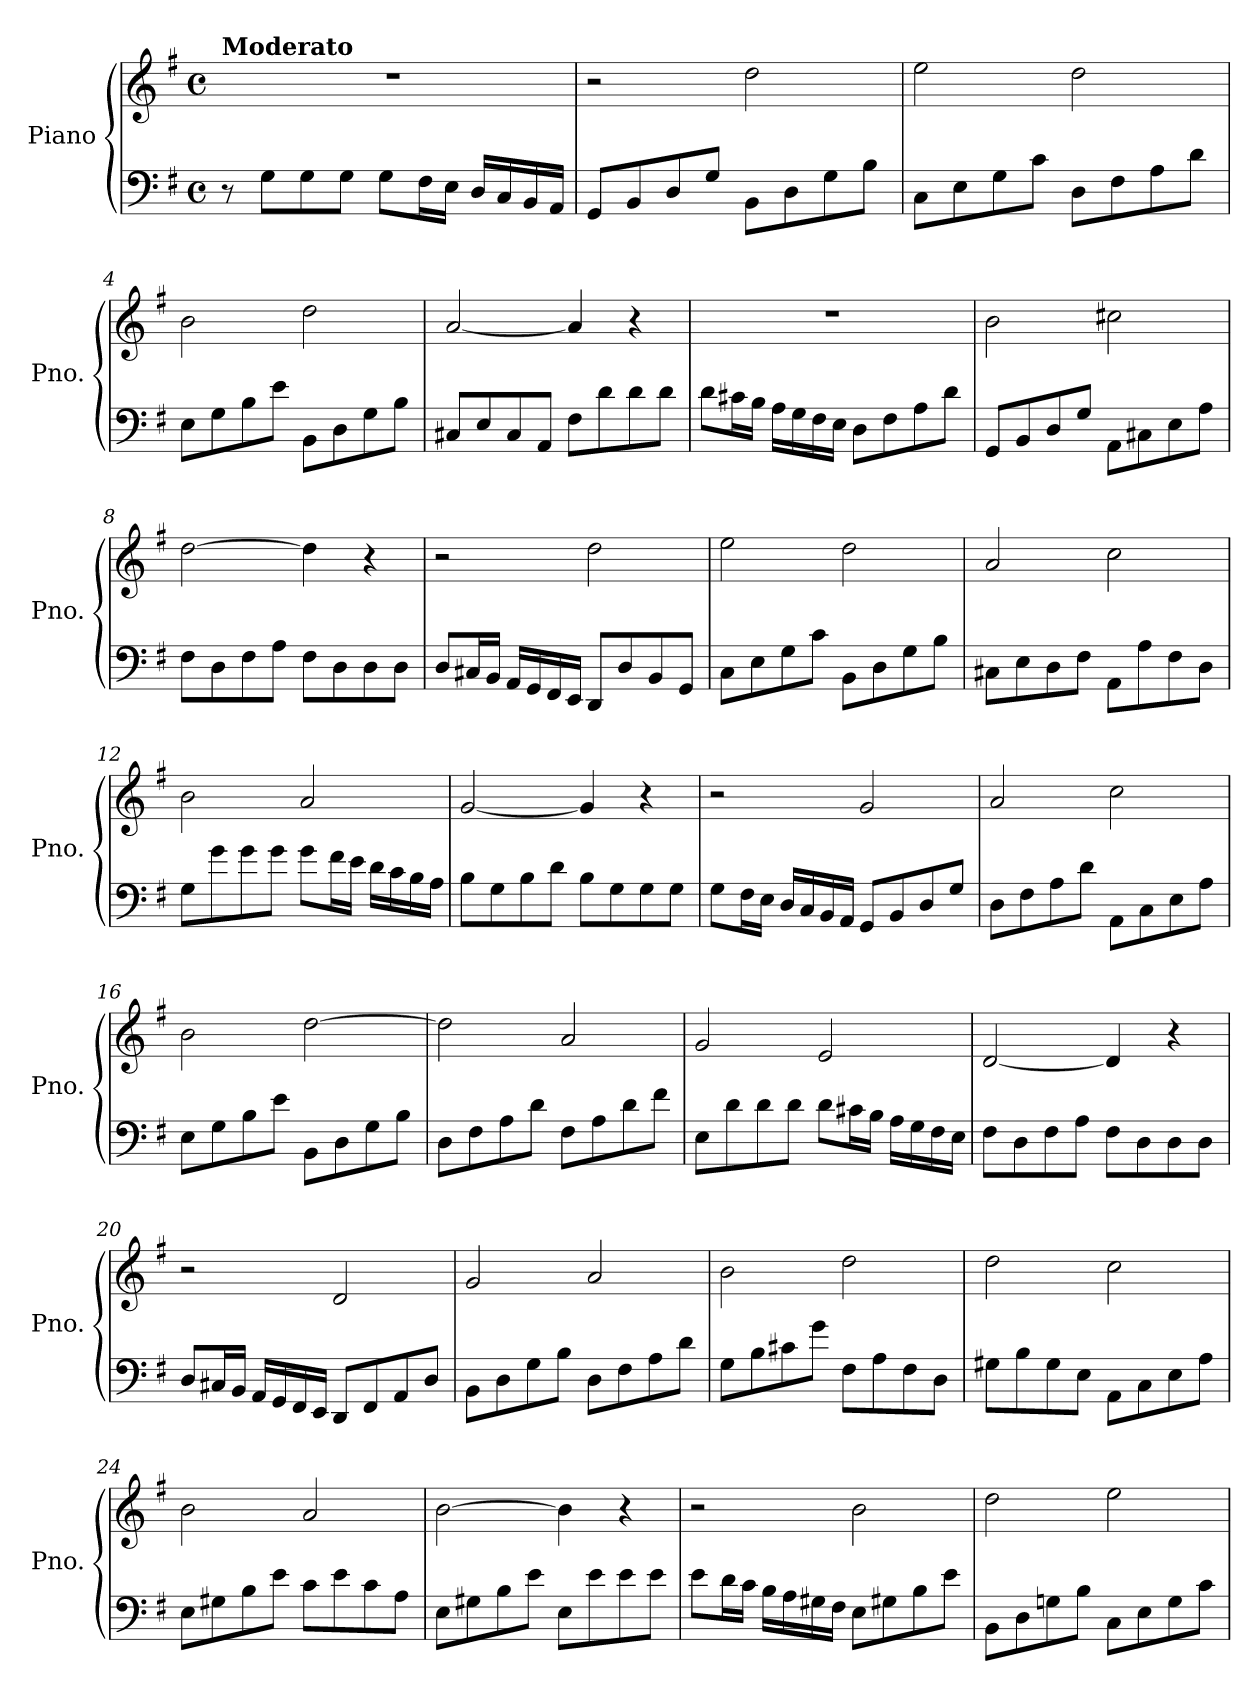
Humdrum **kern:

**kern	**kern
*part1	*part1
*staff2	*staff1
*I"Piano	*
*I'Pno.	*
*clefF4	*clefG2
*k[f#]	*k[f#]
*M4/4	*M4/4
*met(c)	*met(c)
=1	=1
!	!LO:TX:a:B:t=Moderato
8r	1r
8G\L	.
8G\	.
8G\J	.
8G\L	.
16F#\L	.
16E\JJ	.
16D/LL	.
16C/	.
16BB/	.
16AA/JJ	.
=2	=2
8GG/L	2r
8BB/	.
8D/	.
8G/J	.
8BB\L	2dd\
8D\	.
8G\	.
8B\J	.
=3	=3
8C\L	2ee\
8E\	.
8G\	.
8c\J	.
8D\L	2dd\
8F#\	.
8A\	.
8d\J	.
=4	=4
8E\L	2b\
8G\	.
8B\	.
8e\J	.
8BB\L	2dd\
8D\	.
8G\	.
8B\J	.
=5	=5
8C#X/L	[2a/
8E/	.
8C#/	.
8AA/J	.
8F#\L	4a/]
8d\	.
8d\	4r
8d\J	.
!!LO:LB:g=z
=6	=6
8d\L	1r
16c#X\L	.
16B\JJ	.
16A\LL	.
16G\	.
16F#\	.
16E\JJ	.
8D\L	.
8F#\	.
8A\	.
8d\J	.
=7	=7
8GG/L	2b\
8BB/	.
8D/	.
8G/J	.
8AA\L	2cc#X\
8C#X\	.
8E\	.
8A\J	.
=8	=8
8F#\L	[2dd\
8D\	.
8F#\	.
8A\J	.
8F#\L	4dd\]
8D\	.
8D\	4r
8D\J	.
=9	=9
8D/L	2r
16C#X/L	.
16BB/JJ	.
16AA/LL	.
16GG/	.
16FF#/	.
16EE/JJ	.
8DD/L	2dd\
8D/	.
8BB/	.
8GG/J	.
!!LO:LB:g=z
=10	=10
8C\L	2ee\
8E\	.
8G\	.
8c\J	.
8BB\L	2dd\
8D\	.
8G\	.
8B\J	.
=11	=11
8C#X\L	2a/
8E\	.
8D\	.
8F#\J	.
8AA\L	2cc\
8A\	.
8F#\	.
8D\J	.
=12	=12
8G\L	2b\
8g\	.
8g\	.
8g\J	.
8g\L	2a/
16f#\L	.
16e\JJ	.
16d\LL	.
16c\	.
16B\	.
16A\JJ	.
=13	=13
8B\L	[2g/
8G\	.
8B\	.
8d\J	.
8B\L	4g/]
8G\	.
8G\	4r
8G\J	.
!!LO:LB:g=z
=14	=14
8G\L	2r
16F#\L	.
16E\JJ	.
16D/LL	.
16C/	.
16BB/	.
16AA/JJ	.
8GG/L	2g/
8BB/	.
8D/	.
8G/J	.
=15	=15
8D\L	2a/
8F#\	.
8A\	.
8d\J	.
8AA\L	2cc\
8C\	.
8E\	.
8A\J	.
=16	=16
8E\L	2b\
8G\	.
8B\	.
8e\J	.
8BB\L	[2dd\
8D\	.
8G\	.
8B\J	.
=17	=17
8D\L	2dd\]
8F#\	.
8A\	.
8d\J	.
8F#\L	2a/
8A\	.
8d\	.
8f#\J	.
!!LO:LB:g=z
=18	=18
8E\L	2g/
8d\	.
8d\	.
8d\J	.
8d\L	2e/
16c#X\L	.
16B\JJ	.
16A\LL	.
16G\	.
16F#\	.
16E\JJ	.
=19	=19
8F#\L	[2d/
8D\	.
8F#\	.
8A\J	.
8F#\L	4d/]
8D\	.
8D\	4r
8D\J	.
=20	=20
8D/L	2r
16C#X/L	.
16BB/JJ	.
16AA/LL	.
16GG/	.
16FF#/	.
16EE/JJ	.
8DD/L	2d/
8FF#/	.
8AA/	.
8D/J	.
=21	=21
8BB\L	2g/
8D\	.
8G\	.
8B\J	.
8D\L	2a/
8F#\	.
8A\	.
8d\J	.
!!LO:PB:g=z
=22	=22
8G\L	2b\
8B\	.
8c#X\	.
8g\J	.
8F#\L	2dd\
8A\	.
8F#\	.
8D\J	.
=23	=23
8G#X\L	2dd\
8B\	.
8G#\	.
8E\J	.
8AA\L	2cc\
8C\	.
8E\	.
8A\J	.
=24	=24
8E\L	2b\
8G#X\	.
8B\	.
8e\J	.
8c\L	2a/
8e\	.
8c\	.
8A\J	.
=25	=25
8E\L	[2b\
8G#X\	.
8B\	.
8e\J	.
8E\L	4b\]
8e\	.
8e\	4r
8e\J	.
!!LO:LB:g=z
=26	=26
8e\L	2r
16d\L	.
16c\JJ	.
16B\LL	.
16A\	.
16G#X\	.
16F#\JJ	.
8E\L	2b\
8G#X\	.
8B\	.
8e\J	.
=27	=27
8BB\L	2dd\
8D\	.
8Gn\	.
8B\J	.
8C\L	2ee\
8E\	.
8G\	.
8c\J	.
=	=
*-	*-
